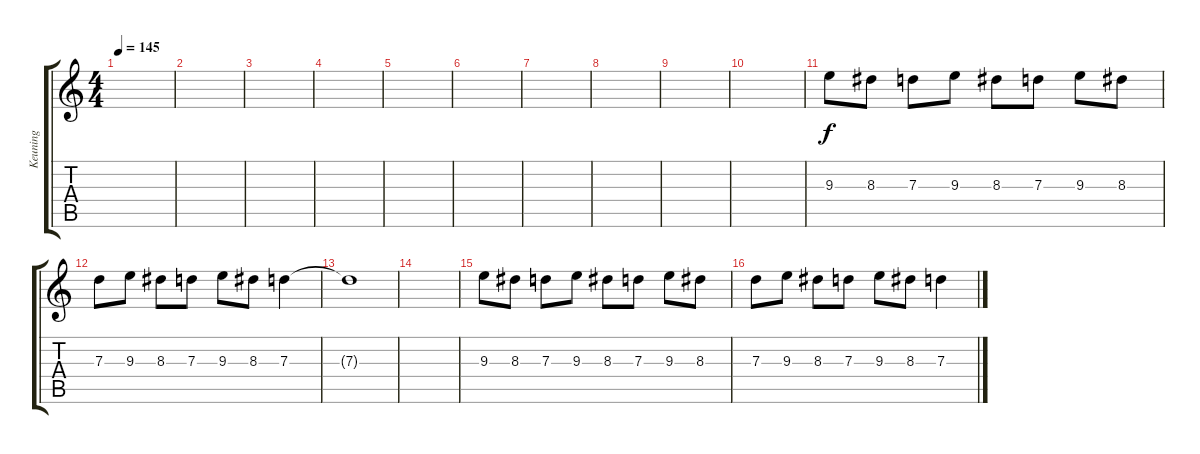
\track ("Keuning" "Keuning") {instrument overdrivenguitar}
\staff {score tabs}
\tuning (E4 B3 G3 D3 A2 E2) {hide}
\ts (4 4)
\tempo 145
\clef g2
\ks c
|
|
|
|
|
|
|
|
|
|
9.3.8 8.3.8 7.3.8 9.3.8 8.3.8 7.3.8 9.3.8 8.3.8 |
7.3.8 9.3.8 8.3.8 7.3.8 9.3.8 8.3.8 7.3.4 |
7.3{t}.1 |
|
9.3.8 8.3.8 7.3.8 9.3.8 8.3.8 7.3.8 9.3.8 8.3.8 |
7.3.8 9.3.8 8.3.8 7.3.8 9.3.8 8.3.8 7.3.4
